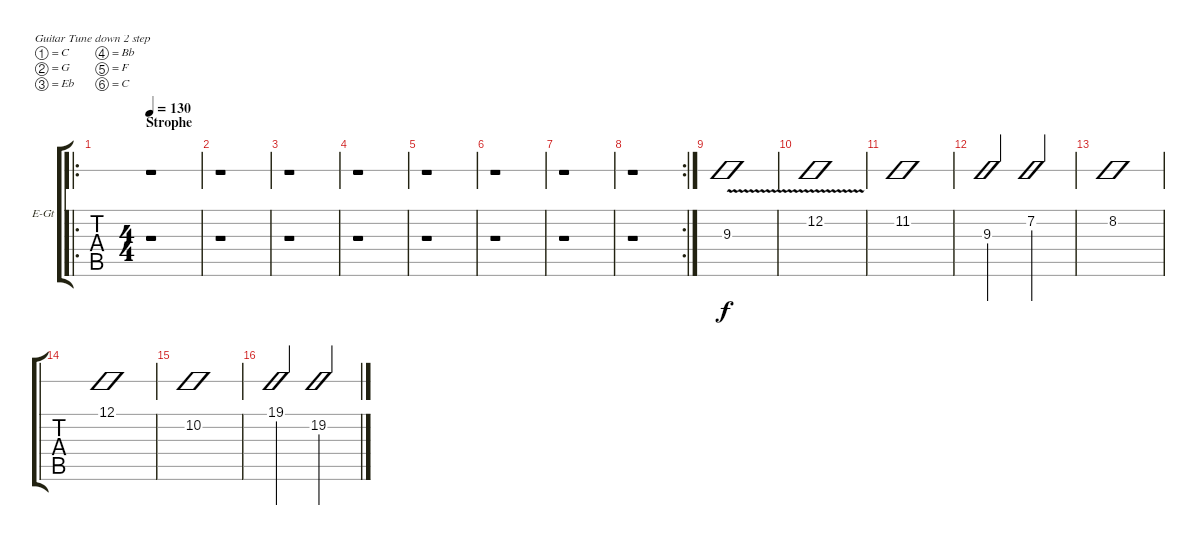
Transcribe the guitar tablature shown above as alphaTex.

\bracketExtendMode groupsimilarinstruments
\firstSystemTrackNameOrientation horizontal
\otherSystemsTrackNameOrientation horizontal
\track ("Guitar Solo" "E-Gt") {instrument distortionguitar}
\staff {tabs slash}
\tuning (C4 G3 Eb3 Bb2 F2 C2)
\ro
\ts (4 4)
\section ("" "Strophe")
\tempo 130
\clef g2
\ks c
r.1{dy f} |
r.1 |
r.1 |
r.1 |
r.1 |
r.1 |
r.1 |
\rc 2
r.1 |
9.3{v}.1 |
12.2{v}.1 |
11.2.1 |
9.3.2 7.2.2 |
8.2.1 |
12.1.1 |
10.2.1 |
19.1.2 19.2.2
